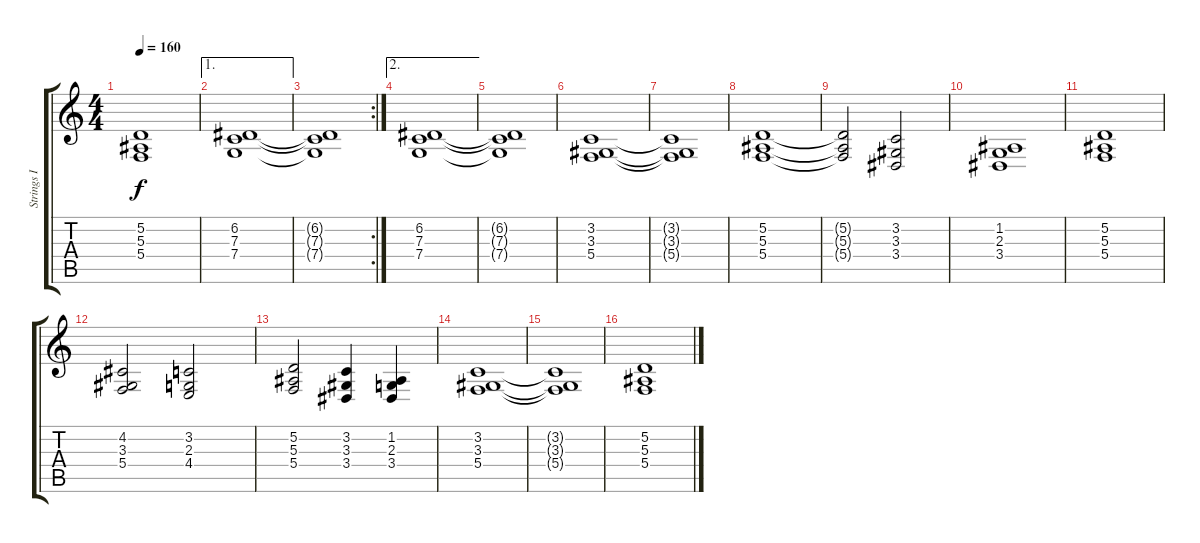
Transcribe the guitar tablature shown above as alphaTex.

\track ("Strings I" "Strings I") {instrument stringensemble1}
\staff {score tabs}
\tuning (D4 A3 F3 C3 G2 D2) {hide}
\ts (4 4)
\tempo 160
\clef g2
\ks c
(5.2 5.3 5.4).1{dy f} |
\ae 1
(6.2 7.3 7.4).1 |
\rc 2
(6.2{t} 7.3{t} 7.4{t}).1 |
\ae 2
(6.2 7.3 7.4).1 |
(6.2{t} 7.3{t} 7.4{t}).1 |
(3.2 3.3 5.4).1 |
(3.2{t} 3.3{t} 5.4{t}).1 |
(5.2 5.3 5.4).1 |
(5.2{t} 5.3{t} 5.4{t}).2 (3.2 3.3 3.4).2 |
(1.2 2.3 3.4).1 |
(5.2 5.3 5.4).1 |
(4.2 3.3 5.4).2 (3.2 2.3 4.4).2 |
(5.2 5.3 5.4).2 (3.2 3.3 3.4).4 (1.2 2.3 3.4).4 |
(3.2 3.3 5.4).1 |
(3.2{t} 3.3{t} 5.4{t}).1 |
(5.2 5.3 5.4).1
